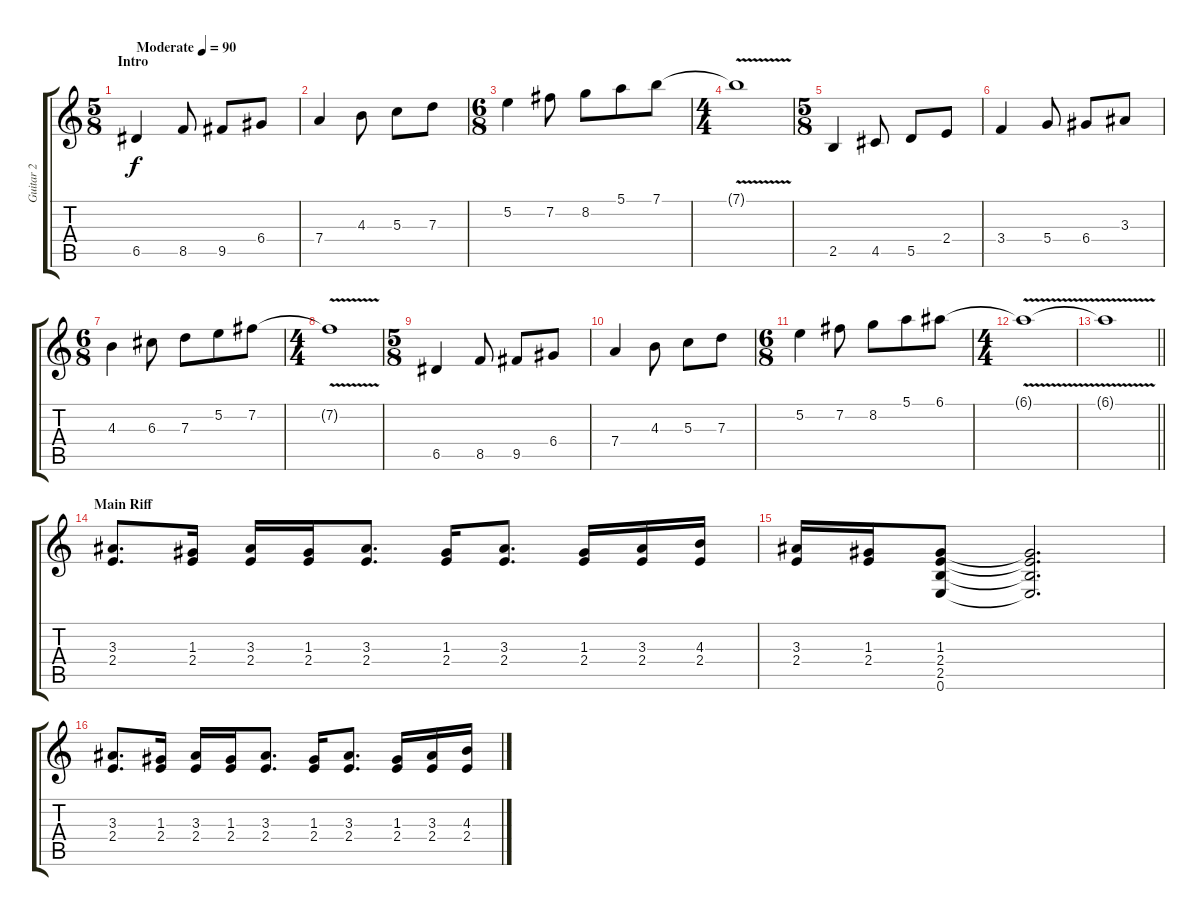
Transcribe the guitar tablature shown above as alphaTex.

\track ("Guitar 2" "Guitar 2") {instrument distortionguitar}
\staff {score tabs}
\tuning (E4 B3 G3 D3 A2 E2) {hide}
\ts (5 8)
\section ("" "Intro")
\tempo (90 "Moderate")
\clef g2
\ks c
6.5.4{dy f instrument distortionguitar} 8.5.8 9.5.8 6.4.8 |
7.4.4 4.3.8 5.3.8 7.3.8 |
\ts (6 8)
5.2.4 7.2.8 8.2.8 5.1.8 7.1.8 |
\ts (4 4)
7.1{v t}.1 |
\ts (5 8)
2.5.4 4.5.8 5.5.8 2.4.8 |
3.4.4 5.4.8 6.4.8 3.3.8 |
\ts (6 8)
4.3.4 6.3.8 7.3.8 5.2.8 7.2.8 |
\ts (4 4)
7.2{v t}.1 |
\ts (5 8)
6.5.4 8.5.8 9.5.8 6.4.8 |
7.4.4 4.3.8 5.3.8 7.3.8 |
\ts (6 8)
5.2.4 7.2.8 8.2.8 5.1.8 6.1.8 |
\ts (4 4)
6.1{v t}.1 |
\barLineRight lightlight
6.1{t}.1 |
\section ("" "Main Riff")
(3.3 2.4).8{d} (1.3 2.4).16 (3.3 2.4).16 (1.3 2.4).16 (3.3 2.4).8{d} (1.3 2.4).16 (3.3 2.4).8{d} (1.3 2.4).16 (3.3 2.4).16 (4.3 2.4).16 |
(3.3 2.4).16 (1.3 2.4).16 (1.3 2.4 2.5 0.6).8 (1.3{t} 2.4{t} 2.5{t} 0.6{t}).2{d} |
(3.3 2.4).8{d} (1.3 2.4).16 (3.3 2.4).16 (1.3 2.4).16 (3.3 2.4).8{d} (1.3 2.4).16 (3.3 2.4).8{d} (1.3 2.4).16 (3.3 2.4).16 (4.3 2.4).16
